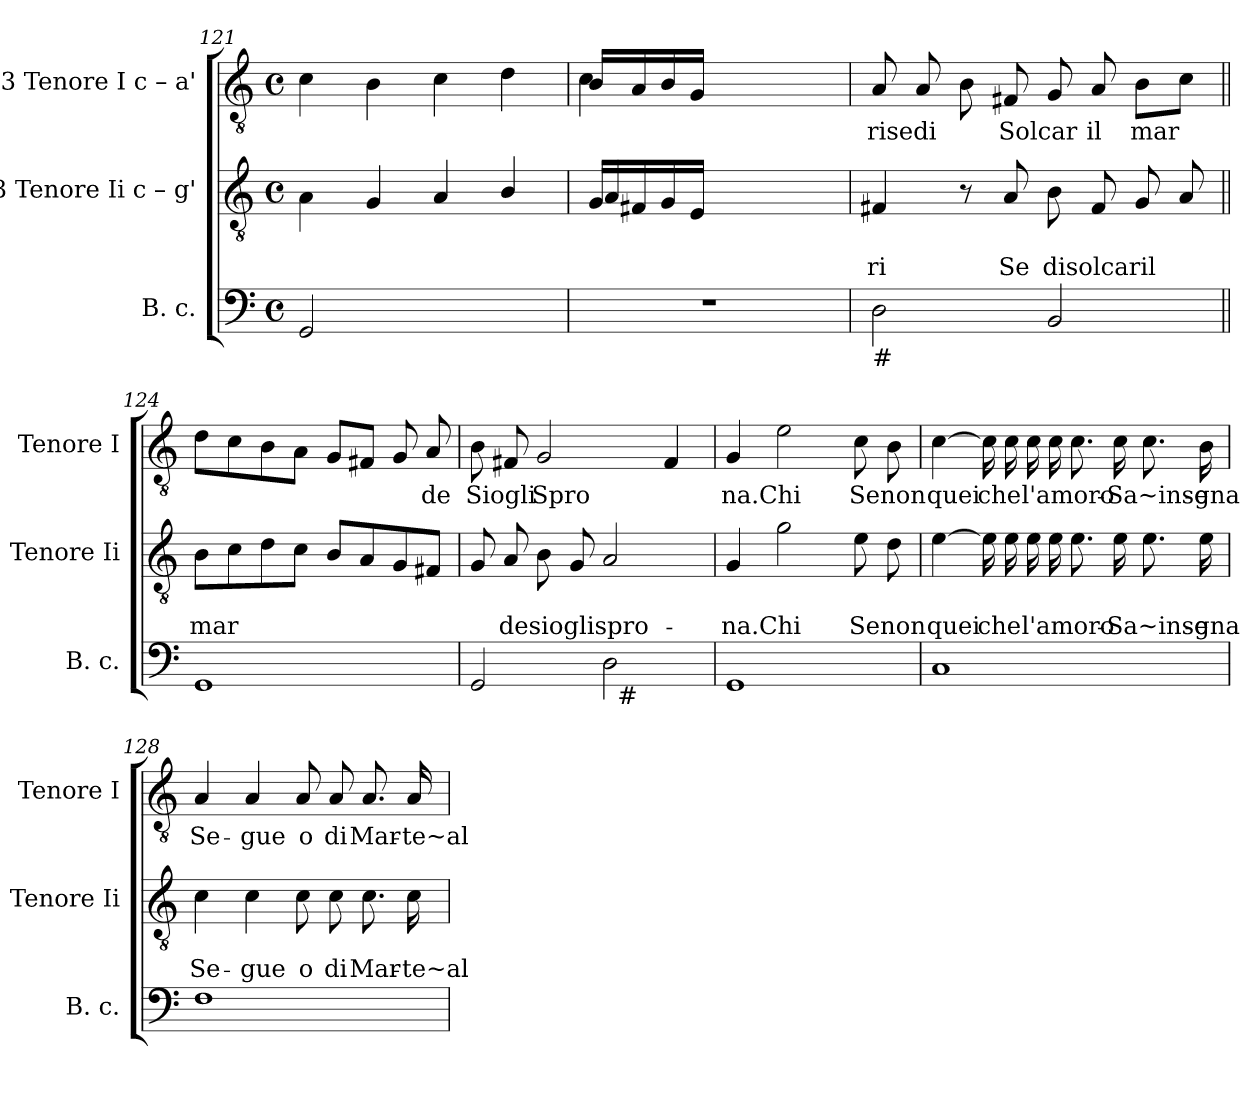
**kern	**kern	**text	**text	**kern	**text
*part3	*part2	*part2	*part2	*part1	*part1
*staff3	*staff2	*staff2	*staff2	*staff1	*staff1
*I"B. c.	*I"3 Tenore Ii c – g'	*	*	*I"3 Tenore I c – a'	*
*I'B. c.	*I'Tenore Ii	*	*	*I'Tenore I	*
*clefF4	*clefGv2	*	*	*clefGv2	*
*k[]	*k[]	*	*	*k[]	*
*C:	*C:	*	*	*C:	*
*M4/4	*M4/4	*	*	*M4/4	*
*met(c)	*met(c)	*	*	*met(c)	*
=121	=121	=121	=121	=121	=121
2GG/	4A\	.	.	4c\	.
.	4G/	.	.	4B\	.
2ryy	4A/	.	.	4c\	.
.	4B/	.	.	4d\	.
=122	=122	=122	=122	=122	=122
*	*^	*	*	*^	*
1r	16G/LL	4A/	.	.	16B/LL	4c\	.
.	16F#X/	.	.	.	16A/	.	.
.	16G/	.	.	.	16B/	.	.
.	16E/JJ	.	.	.	16G/JJ	.	.
.	2.ryy	2.ryy	.	.	2.ryy	2.ryy	.
=123	=123	=123	=123	=123	=123	=123	=123
!LO:TX:b:t=#	!	!	!	!	!	!	!
!	!	!	!	!LO:LY:b	!	!	!LO:LY:b
*	*v	*v	*	*	*	*	*
*	*	*	*	*v	*v	*
2D\	4F#X/	.	ri	8A/	-risedi
.	.	.	.	8A/	.
.	8r	.	.	8B\	.
!	!	!	!LO:LY:b	!	!LO:LY:b
.	8A/	.	Se	8F#X/	Solcar
!	!	!	!LO:LY:b	!	!
2BB/	8B\	.	disolcaril	8G/	.
!	!	!	!	!	!LO:LY:b
.	8F#/	.	.	8A/	il
!	!	!	!	!	!LO:LY:b
.	8G/	.	.	8B\L	mar
.	8A/	.	.	8c\J	.
=124||	=124||	=124||	=124||	=124||	=124||
!	!	!	!LO:LY:b	!	!
1GG	8B\L	.	mar	8d\L	.
.	8c\	.	.	8c\	.
.	8d\	.	.	8B\	.
.	8c\J	.	.	8A\J	.
.	8B/L	.	.	8G/L	.
.	8A/	.	.	8F#X/J	.
.	8G/	.	.	8G/	.
!	!	!	!	!	!LO:LY:b
.	8F#X/J	.	.	8A/	de
=125	=125	=125	=125	=125	=125
!	!	!	!	!	!LO:LY:b
*^	*	*	*	*	*
2GG/	2ryy	8G/	.	.	8B\	Siogli
!	!	!	!	!LO:LY:b	!	!
.	.	8A/	.	desioglispro-	8F#X/	.
!	!	!	!	!	!	!LO:LY:b
.	.	8B\	.	.	2G/	Spro
.	.	8G/	.	.	.	.
2D\	32ryy	2A/	.	.	.	.
!	!LO:TX:b:t=#	!	!	!	!	!
.	4...ryy	.	.	.	.	.
.	.	.	.	.	4F#/	.
=126	=126	=126	=126	=126	=126	=126
!	!	!	!	!LO:LY:b	!	!LO:LY:b
*v	*v	*	*	*	*	*
1GG	4G/	.	-na.Chi	4G/	na.Chi
.	2g\	.	.	2e\	.
!	!	!	!LO:LY:b	!	!LO:LY:b
.	8e\	.	Senon	8c\	Senon
.	8d\	.	.	8B\	.
!!LO:LB:g=z
=127	=127	=127	=127	=127	=127
!	!	!	!LO:LY:b	!	!LO:LY:b
1C	[>4e\	.	quei	[>4c\	quei
!	!	!	!LO:LY:b	!	!LO:LY:b
.	16e\]	.	che	16c\]	che
.	16e\	.	.	16c\	.
!	!	!	!LO:LY:b	!	!LO:LY:b
.	16e\	.	l'amoro-	16c\	l'amoro-
.	16e\	.	.	16c\	.
.	8.e\	.	.	8.c\	.
!	!	!	!LO:LY:b	!	!LO:LY:b
.	16e\	.	-Sa~inse-	16c\	-Sa~inse-
.	8.e\	.	.	8.c\	.
!	!	!	!LO:LY:b	!	!LO:LY:b
.	16e\	.	-gna	16B\	-gna
=128	=128	=128	=128	=128	=128
!	!	!	!LO:LY:b	!	!LO:LY:b
1F	4c\	.	Se-	4A/	Se-
!	!	!	!LO:LY:b	!	!LO:LY:b
.	4c\	.	-gue	4A/	-gue
!	!	!	!LO:LY:b	!	!LO:LY:b
.	8c\	.	o	8A/	o
!	!	!	!LO:LY:b	!	!LO:LY:b
.	8c\	.	di	8A/	di
!	!	!	!LO:LY:b	!	!LO:LY:b
.	8.c\	.	Mar-	8.A/	Mar-
!	!	!	!LO:LY:b	!	!LO:LY:b
.	16c\	.	-te~al	16A/	-te~al
=	=	=	=	=	=
*-	*-	*-	*-	*-	*-
